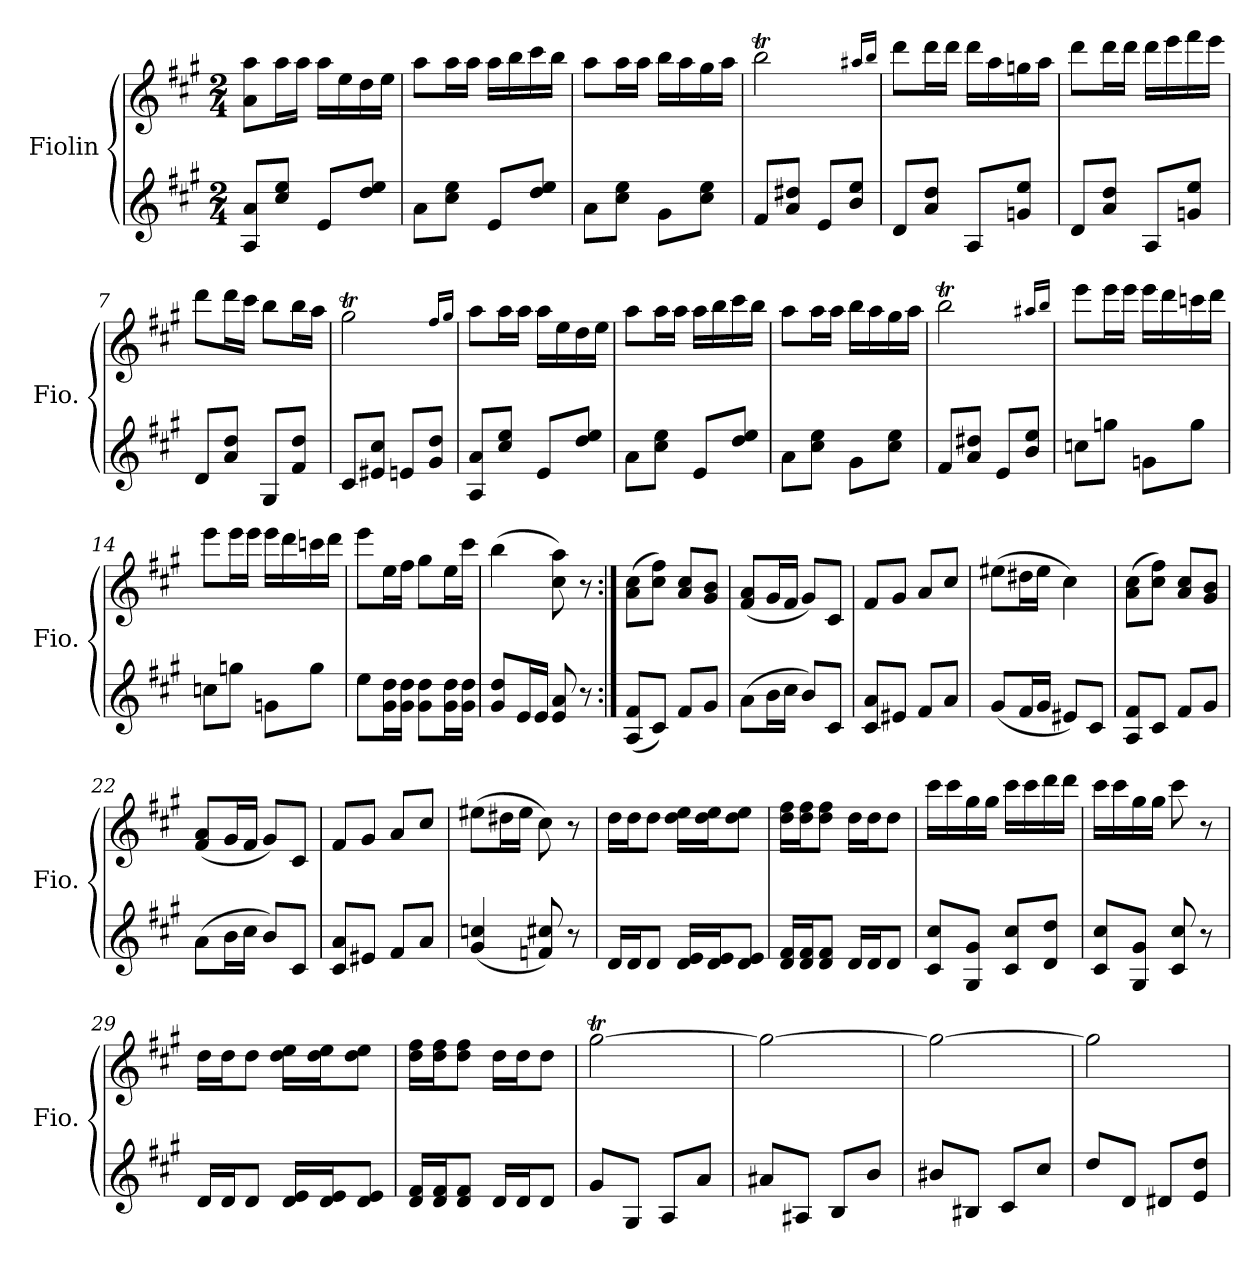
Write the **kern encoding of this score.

**kern	**kern
*part2	*part1
*staff2	*staff1
*I"Fiolin	*I"Fiolin
*I'Fio.	*I'Fio.
*clefG2	*clefG2
*k[f#c#g#]	*k[f#c#g#]
*M2/4	*M2/4
*MM120	*MM120
=1	=1
8A/ 8a/L	8a\ 8aa\L
8cc#/ 8ee/J	16aa\L
.	16aa\JJ
8e/L	16aa\LL
.	16ee\
8dd/ 8ee/J	16dd\
.	16ee\JJ
=2	=2
8a\L	8aa\L
8cc#\ 8ee\J	16aa\L
.	16aa\JJ
8e/L	16aa\LL
.	16bb\
8dd/ 8ee/J	16ccc#\
.	16bb\JJ
=3	=3
8a\L	8aa\L
8cc#\ 8ee\J	16aa\L
.	16aa\JJ
8g#\L	16bb\LL
.	16aa\
8cc#\ 8ee\J	16gg#\
.	16aa\JJ
=4	=4
8f#/L	2bbT\
8a/ 8dd#X/J	.
8e/L	.
8b/ 8ee/J	.
.	16qaa#X/LL
.	16qbb/JJ
!!LO:LB:g=z
=5	=5
8d/L	8ddd\L
8a/ 8dd/J	16ddd\L
.	16ddd\JJ
8A/L	16ddd\LL
.	16aa\
8gn/ 8ee/J	16ggn\
.	16aa\JJ
=6	=6
8d/L	8ddd\L
8a/ 8dd/J	16ddd\L
.	16ddd\JJ
8A/L	16ddd\LL
.	16eee\
8gn/ 8ee/J	16fff#\
.	16eee\JJ
=7	=7
8d/L	8ddd\L
8a/ 8dd/J	16ddd\L
.	16ccc#\JJ
8G#/L	8bb\L
8f#/ 8dd/J	16bb\L
.	16aa\JJ
=8	=8
8c#/L	2gg#t\
8e#X/ 8cc#/J	.
8en/L	.
8g#/ 8dd/J	.
.	16qff#/LL
.	16qgg#/JJ
!!LO:LB:g=z
=9	=9
8A/ 8a/L	8aa\L
8cc#/ 8ee/J	16aa\L
.	16aa\JJ
8e/L	16aa\LL
.	16ee\
8dd/ 8ee/J	16dd\
.	16ee\JJ
=10	=10
8a\L	8aa\L
8cc#\ 8ee\J	16aa\L
.	16aa\JJ
8e/L	16aa\LL
.	16bb\
8dd/ 8ee/J	16ccc#\
.	16bb\JJ
=11	=11
8a\L	8aa\L
8cc#\ 8ee\J	16aa\L
.	16aa\JJ
8g#\L	16bb\LL
.	16aa\
8cc#\ 8ee\J	16gg#\
.	16aa\JJ
=12	=12
8f#/L	2bbT\
8a/ 8dd#X/J	.
8e/L	.
8b/ 8ee/J	.
.	16qaa#X/LL
.	16qbb/JJ
!!LO:LB:g=z
=13	=13
8ccn\L	8eee\L
8ggn\J	16eee\L
.	16eee\JJ
8gn\L	16eee\LL
.	16ddd\
8gg\J	16cccn\
.	16ddd\JJ
=14	=14
8ccn\L	8eee\L
8ggn\J	16eee\L
.	16eee\JJ
8gn\L	16eee\LL
.	16ddd\
8gg\J	16cccn\
.	16ddd\JJ
=15	=15
8ee\L	8eee\L
16g#\ 16dd\L	16ee\L
16g#\ 16dd\JJ	16ff#\JJ
8g#\ 8dd\L	8gg#\L
16g#\ 16dd\L	16ee\L
16g#\ 16dd\JJ	16ccc#\JJ
=16	=16
8g#/ 8dd/L	(4bb\
16e/L	.
16e/JJ	.
8e/ 8a/	8cc#\ 8aa\)
8r	8r
=17:|!	=17:|!
(8A/ 8f#/L	(8a\ 8cc#\L
8c#/J)	8cc#\ 8ff#\J)
8f#/L	8a/ 8cc#/L
8g#/J	8g#/ 8b/J
!!LO:LB:g=z
=18	=18
(8a\L	(8f#/ 8a/L
16b\L	16g#/L
16cc#\JJ	16f#/JJ
8b/L)	8g#/L)
8c#/J	8c#/J
=19	=19
8c#/ 8a/L	8f#/L
8e#X/J	8g#/J
8f#/L	8a/L
8a/J	8cc#/J
=20	=20
(8g#/L	(8ee#X\L
16f#/L	16dd#X\L
16g#/JJ	16ee#\JJ
8e#X/L)	4cc#\)
8c#/J	.
=21	=21
8A/ 8f#/L	(8a\ 8cc#\L
8c#/J	8cc#\ 8ff#\J)
8f#/L	8a/ 8cc#/L
8g#/J	8g#/ 8b/J
=22	=22
(8a\L	(8f#/ 8a/L
16b\L	16g#/L
16cc#\JJ	16f#/JJ
8b/L)	8g#/L)
8c#/J	8c#/J
=23	=23
8c#/ 8a/L	8f#/L
8e#X/J	8g#/J
8f#/L	8a/L
8a/J	8cc#/J
!!LO:PB:g=z
=24	=24
(4g#/ 4ccn/	(8ee#X\L
.	16dd#X\L
.	16ee#\JJ
8fn/ 8cc#X/)	8cc#\)
8r	8r
=25	=25
16d/LL	16dd\LL
16d/J	16dd\J
8d/J	8dd\J
16d/ 16e/LL	16dd\ 16ee\LL
16d/ 16e/J	16dd\ 16ee\J
8d/ 8e/J	8dd\ 8ee\J
=26	=26
16d/ 16f#/LL	16dd\ 16ff#\LL
16d/ 16f#/J	16dd\ 16ff#\J
8d/ 8f#/J	8dd\ 8ff#\J
16d/LL	16dd\LL
16d/J	16dd\J
8d/J	8dd\J
=27	=27
8c#/ 8cc#/L	16ccc#\LL
.	16ccc#\
8G#/ 8g#/J	16gg#\
.	16gg#\JJ
8c#/ 8cc#/L	16ccc#\LL
.	16ccc#\
8d/ 8dd/J	16ddd\
.	16ddd\JJ
=28	=28
8c#/ 8cc#/L	16ccc#\LL
.	16ccc#\
8G#/ 8g#/J	16gg#\
.	16gg#\JJ
8c#/ 8cc#/	8ccc#\
8r	8r
!!LO:LB:g=z
=29	=29
16d/LL	16dd\LL
16d/J	16dd\J
8d/J	8dd\J
16d/ 16e/LL	16dd\ 16ee\LL
16d/ 16e/J	16dd\ 16ee\J
8d/ 8e/J	8dd\ 8ee\J
=30	=30
16d/ 16f#/LL	16dd\ 16ff#\LL
16d/ 16f#/J	16dd\ 16ff#\J
8d/ 8f#/J	8dd\ 8ff#\J
16d/LL	16dd\LL
16d/J	16dd\J
8d/J	8dd\J
=31	=31
8g#/L	[2gg#t\
8G#/J	.
8A/L	.
8a/J	.
=32	=32
8a#X/L	2gg#\_
8A#X/J	.
8B/L	.
8b/J	.
=33	=33
8b#X/L	2gg#\_
8B#X/J	.
8c#/L	.
8cc#/J	.
=34	=34
8dd/L	2gg#\]
8d/J	.
8d#X/L	.
8e/ 8dd/J	.
=	=
*-	*-
